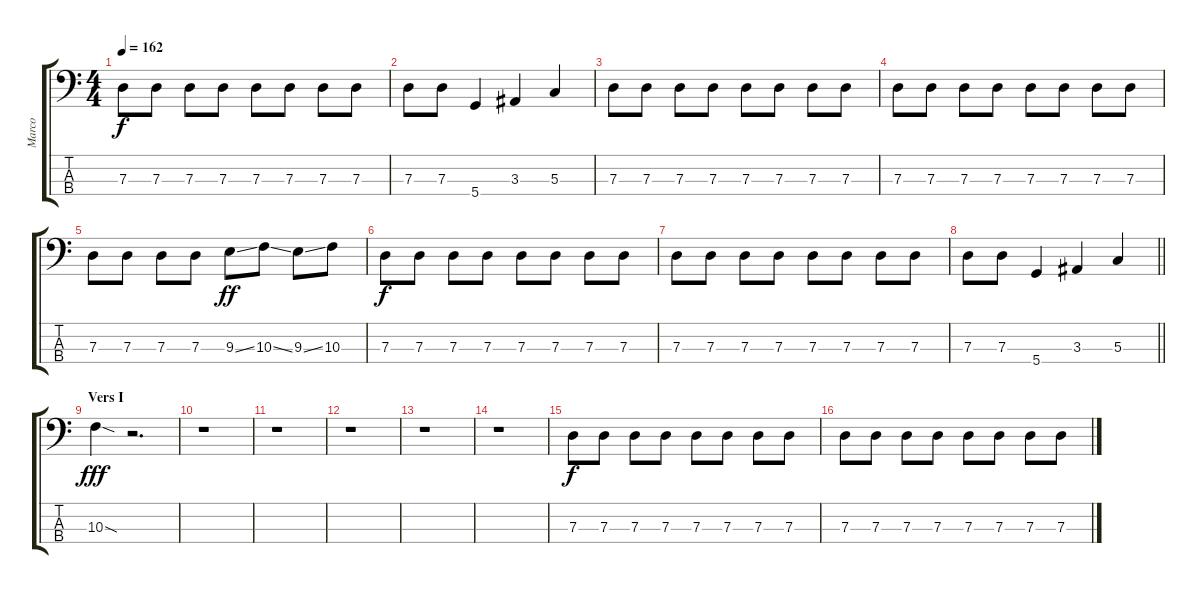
\track ("Marco" "Marco") {instrument electricbasspick}
\staff {score tabs}
\tuning (F2 C2 G1 D1) {hide}
\ts (4 4)
\tempo 162
\clef f4
\ks c
7.3.8{dy f} 7.3.8 7.3.8 7.3.8 7.3.8 7.3.8 7.3.8 7.3.8 |
7.3.8 7.3.8 5.4.4 3.3.4 5.3.4 |
7.3.8 7.3.8 7.3.8 7.3.8 7.3.8 7.3.8 7.3.8 7.3.8 |
7.3.8 7.3.8 7.3.8 7.3.8 7.3.8 7.3.8 7.3.8 7.3.8 |
7.3.8 7.3.8 7.3.8 7.3.8 9.3{ss}.8{dy ff} 10.3{ss}.8 9.3{ss}.8 10.3.8 |
7.3.8{dy f} 7.3.8 7.3.8 7.3.8 7.3.8 7.3.8 7.3.8 7.3.8 |
7.3.8 7.3.8 7.3.8 7.3.8 7.3.8 7.3.8 7.3.8 7.3.8 |
\barLineRight lightlight
7.3.8 7.3.8 5.4.4 3.3.4 5.3.4 |
\section ("" "Vers I")
10.3{sod}.4{dy fff} r.2{d} |
r.1 |
r.1 |
r.1 |
r.1 |
r.1 |
7.3.8{dy f} 7.3.8 7.3.8 7.3.8 7.3.8 7.3.8 7.3.8 7.3.8 |
7.3.8 7.3.8 7.3.8 7.3.8 7.3.8 7.3.8 7.3.8 7.3.8
